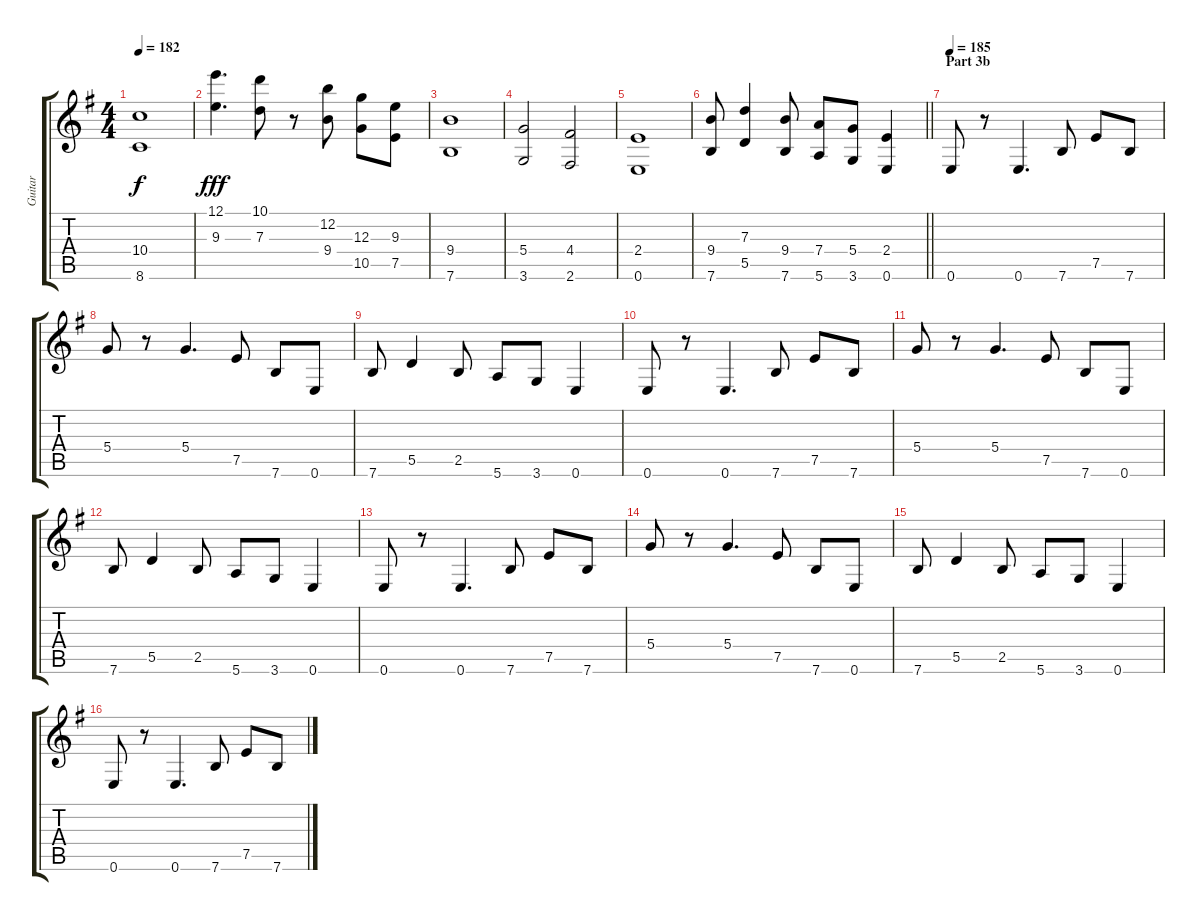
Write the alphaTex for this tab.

\track ("Guitar" "Guitar") {instrument distortionguitar}
\staff {score tabs}
\tuning (E4 B3 G3 D3 A2 E2) {hide}
\ts (4 4)
\tempo 182
\clef g2
\ks g
(10.4{t} 8.6{t}).1{dy f} |
(12.1 9.3).4{d dy fff} (10.1 7.3).8 r.8 (12.2 9.4).8 (12.3 10.5).8 (9.3 7.5).8 |
(9.4 7.6).1 |
(5.4 3.6).2 (4.4 2.6).2 |
(2.4 0.6).1 |
\barLineRight lightlight
(9.4 7.6).8 (7.3 5.5).4 (9.4 7.6).8 (7.4 5.6).8 (5.4 3.6).8 (2.4 0.6).4 |
\section ("" "Part 3b")
\tempo 185
0.6.8 r.8 0.6.4{d} 7.6.8 7.5.8 7.6.8 |
5.4.8 r.8 5.4.4{d} 7.5.8 7.6.8 0.6.8 |
7.6.8 5.5.4 2.5.8 5.6.8 3.6.8 0.6.4 |
0.6.8 r.8 0.6.4{d} 7.6.8 7.5.8 7.6.8 |
5.4.8 r.8 5.4.4{d} 7.5.8 7.6.8 0.6.8 |
7.6.8 5.5.4 2.5.8 5.6.8 3.6.8 0.6.4 |
0.6.8 r.8 0.6.4{d} 7.6.8 7.5.8 7.6.8 |
5.4.8 r.8 5.4.4{d} 7.5.8 7.6.8 0.6.8 |
7.6.8 5.5.4 2.5.8 5.6.8 3.6.8 0.6.4 |
0.6.8 r.8 0.6.4{d} 7.6.8 7.5.8 7.6.8
